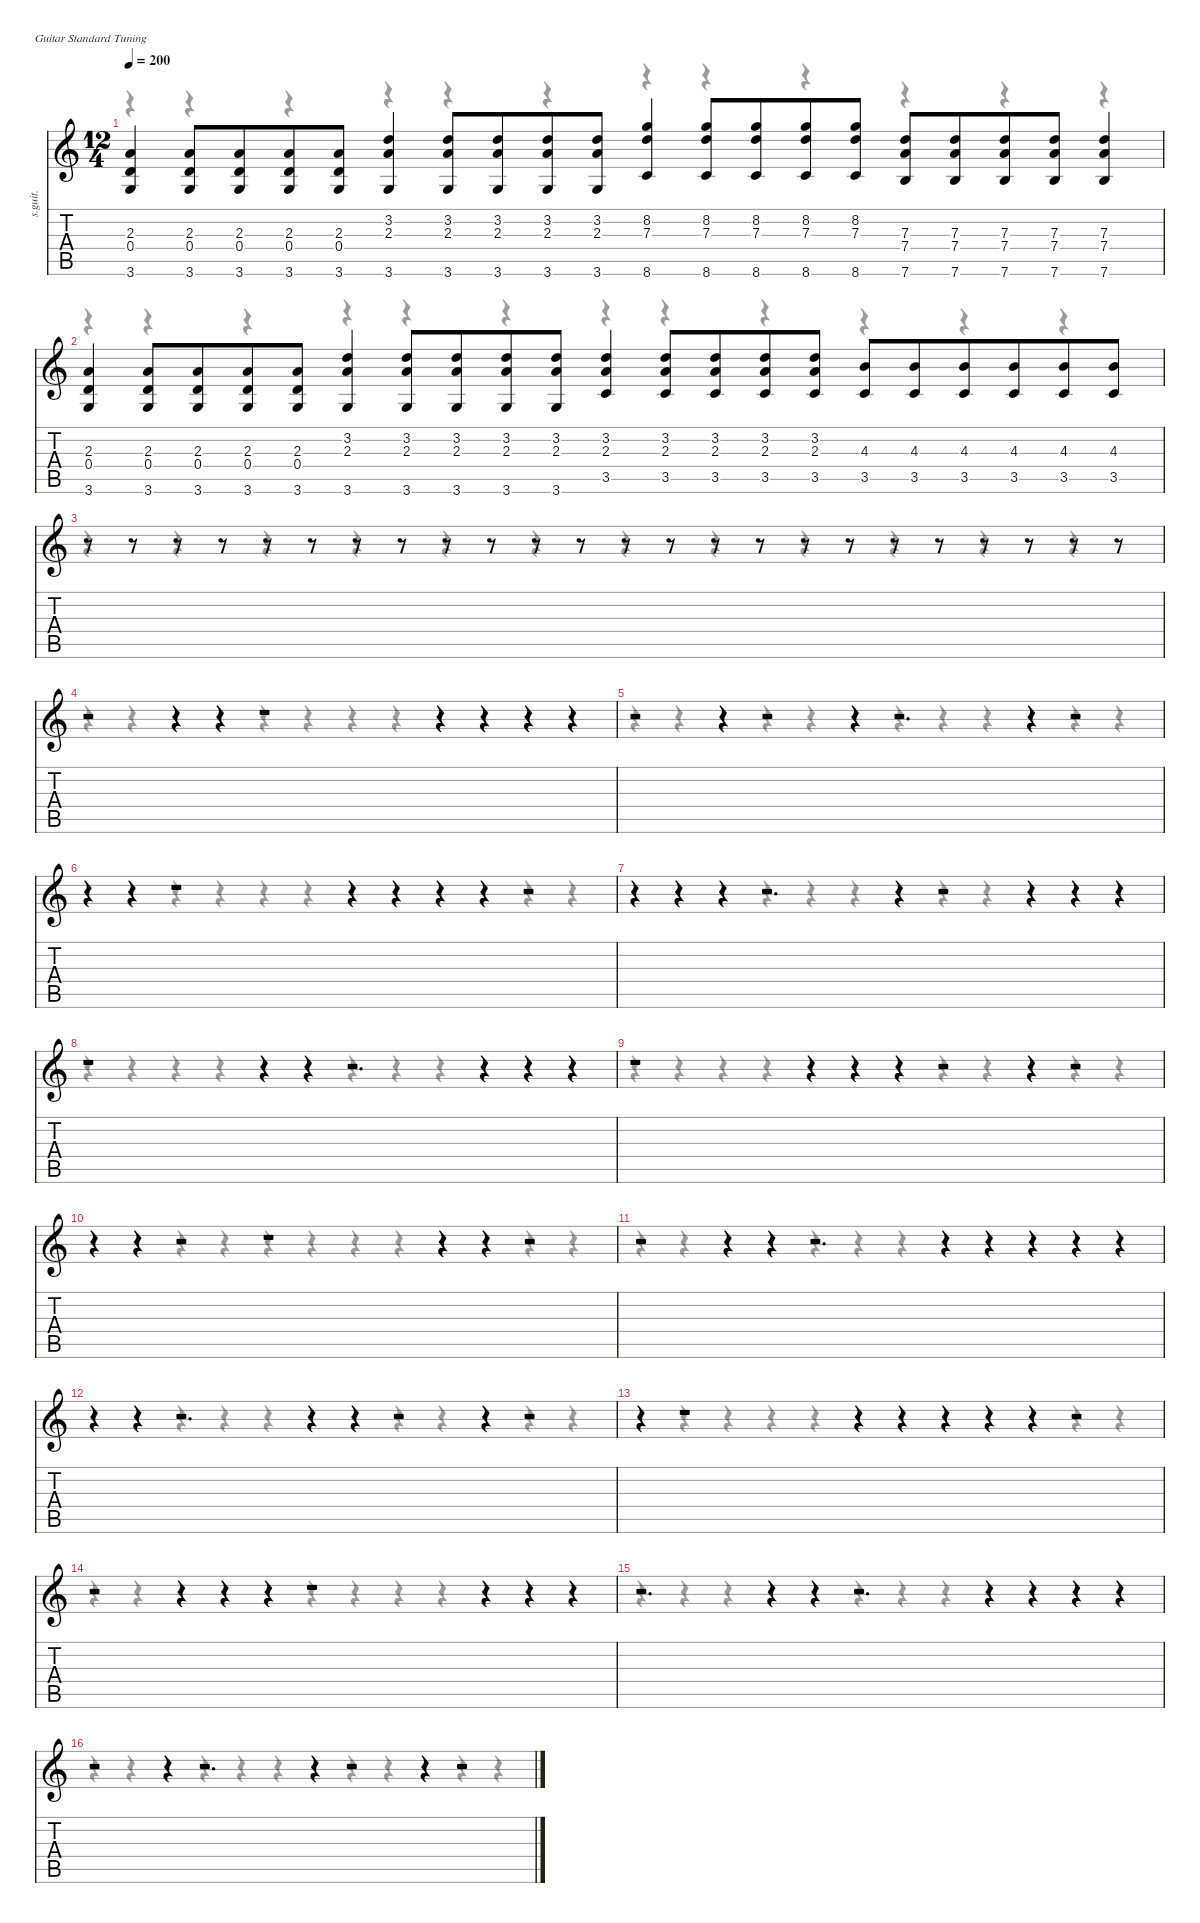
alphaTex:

\defaultSystemsLayout 4
\hideDynamics
\bracketExtendMode nobrackets
\otherSystemsTrackNameOrientation horizontal
\track ("Track 1" "s.guit.") {instrument acousticguitarsteel}
\staff {score tabs}
\tuning (E4 B3 G3 D3 A2 E2)
\voice
\ts (12 4)
\beaming (8 6 6 6 6)
\tempo 200
\clef g2
\ks c
(2.3 0.4 3.6).4{dy f beam Up} (2.3 0.4 3.6).8{beam Up} (2.3 0.4 3.6).8{beam Up} (2.3 0.4 3.6).8{beam Up} (2.3 0.4 3.6).8{beam Up} (3.2 2.3 3.6).4{beam Up} (3.2 2.3 3.6).8{beam Up} (3.2 2.3 3.6).8{beam Up} (3.2 2.3 3.6).8{beam Up} (3.2 2.3 3.6).8{beam Up} (8.2 7.3 8.6).4{beam Up} (8.2 7.3 8.6).8{beam Up} (8.2 7.3 8.6).8{beam Up} (8.2 7.3 8.6).8{beam Up} (8.2 7.3 8.6).8{beam Up} (7.3 7.4 7.6).8{beam Up} (7.3 7.4 7.6).8{beam Up} (7.3 7.4 7.6).8{beam Up} (7.3 7.4 7.6).8{beam Up} (7.3 7.4 7.6).4{beam Up} |
(2.3 0.4 3.6).4{beam Up} (2.3 0.4 3.6).8{beam Up} (2.3 0.4 3.6).8{beam Up} (2.3 0.4 3.6).8{beam Up} (2.3 0.4 3.6).8{beam Up} (3.2 2.3 3.6).4{beam Up} (3.2 2.3 3.6).8{beam Up} (3.2 2.3 3.6).8{beam Up} (3.2 2.3 3.6).8{beam Up} (3.2 2.3 3.6).8{beam Up} (3.2 2.3 3.5).4{beam Up} (3.2 2.3 3.5).8{beam Up} (3.2 2.3 3.5).8{beam Up} (3.2 2.3 3.5).8{beam Up} (3.2 2.3 3.5).8{beam Up} (4.3 3.5).8{beam Up} (4.3 3.5).8{beam Up} (4.3 3.5).8{beam Up} (4.3 3.5).8{beam Up} (4.3 3.5).8{beam Up} (4.3 3.5).8{beam Up} |
r.8{beam Up} r.8{beam Up} r.8{beam Up} r.8{beam Up} r.8{beam Up} r.8{beam Up} r.8{beam Up} r.8{beam Up} r.8{beam Up} r.8{beam Up} r.8{beam Up} r.8{beam Up} r.8{beam Up} r.8{beam Up} r.8{beam Up} r.8{beam Up} r.8{beam Up} r.8{beam Up} r.8{beam Up} r.8{beam Up} r.8{beam Up} r.8{beam Up} r.8{beam Up} r.8{beam Up} |
r.2{beam Up} r.4{beam Up} r.4{beam Up} r.1{beam Up} r.4{beam Up} r.4{beam Up} r.4{beam Up} r.4{beam Up} |
r.2{beam Up} r.4{beam Up} r.2{beam Up} r.4{beam Up} r.2{d beam Up} r.4{beam Up} r.2{beam Up} |
r.4{beam Up} r.4{beam Up} r.1{beam Up} r.4{beam Up} r.4{beam Up} r.4{beam Up} r.4{beam Up} r.2{beam Up} |
r.4{beam Up} r.4{beam Up} r.4{beam Up} r.2{d beam Up} r.4{beam Up} r.2{beam Up} r.4{beam Up} r.4{beam Up} r.4{beam Up} |
r.1{beam Up} r.4{beam Up} r.4{beam Up} r.2{d beam Up} r.4{beam Up} r.4{beam Up} r.4{beam Up} |
r.1{beam Up} r.4{beam Up} r.4{beam Up} r.4{beam Up} r.2{beam Up} r.4{beam Up} r.2{beam Up} |
r.4{beam Up} r.4{beam Up} r.2{beam Up} r.1{beam Up} r.4{beam Up} r.4{beam Up} r.2{beam Up} |
r.2{beam Up} r.4{beam Up} r.4{beam Up} r.2{d beam Up} r.4{beam Up} r.4{beam Up} r.4{beam Up} r.4{beam Up} r.4{beam Up} |
r.4{beam Up} r.4{beam Up} r.2{d beam Up} r.4{beam Up} r.4{beam Up} r.2{beam Up} r.4{beam Up} r.2{beam Up} |
r.4{beam Up} r.1{beam Up} r.4{beam Up} r.4{beam Up} r.4{beam Up} r.4{beam Up} r.4{beam Up} r.2{beam Up} |
r.2{beam Up} r.4{beam Up} r.4{beam Up} r.4{beam Up} r.1{beam Up} r.4{beam Up} r.4{beam Up} r.4{beam Up} |
r.2{d beam Up} r.4{beam Up} r.4{beam Up} r.2{d beam Up} r.4{beam Up} r.4{beam Up} r.4{beam Up} r.4{beam Up} |
r.2{beam Up} r.4{beam Up} r.2{d beam Up} r.4{beam Up} r.2{beam Up} r.4{beam Up} r.2{beam Up}
\voice
\clef g2
\ottava regular
\simile none
\ks c
r.4{dy mf beam Down} r.4{beam Down} r.4{beam Down} r.4{beam Down} r.4{beam Down} r.4{beam Down} r.4{beam Down} r.4{beam Down} r.4{beam Down} r.4{beam Down} r.4{beam Down} r.4{beam Down} |
r.4{beam Down} r.4{beam Down} r.4{beam Down} r.4{beam Down} r.4{beam Down} r.4{beam Down} r.4{beam Down} r.4{beam Down} r.4{beam Down} r.4{beam Down} r.4{beam Down} r.4{beam Down} |
r.4{beam Down} r.4{beam Down} r.4{beam Down} r.4{beam Down} r.4{beam Down} r.4{beam Down} r.4{beam Down} r.4{beam Down} r.4{beam Down} r.4{beam Down} r.4{beam Down} r.4{beam Down} |
r.4{beam Down} r.4{beam Down} r.4{beam Down} r.4{beam Down} r.4{beam Down} r.4{beam Down} r.4{beam Down} r.4{beam Down} r.4{beam Down} r.4{beam Down} r.4{beam Down} r.4{beam Down} |
r.4{beam Down} r.4{beam Down} r.4{beam Down} r.4{beam Down} r.4{beam Down} r.4{beam Down} r.4{beam Down} r.4{beam Down} r.4{beam Down} r.4{beam Down} r.4{beam Down} r.4{beam Down} |
r.4{beam Down} r.4{beam Down} r.4{beam Down} r.4{beam Down} r.4{beam Down} r.4{beam Down} r.4{beam Down} r.4{beam Down} r.4{beam Down} r.4{beam Down} r.4{beam Down} r.4{beam Down} |
r.4{beam Down} r.4{beam Down} r.4{beam Down} r.4{beam Down} r.4{beam Down} r.4{beam Down} r.4{beam Down} r.4{beam Down} r.4{beam Down} r.4{beam Down} r.4{beam Down} r.4{beam Down} |
r.4{beam Down} r.4{beam Down} r.4{beam Down} r.4{beam Down} r.4{beam Down} r.4{beam Down} r.4{beam Down} r.4{beam Down} r.4{beam Down} r.4{beam Down} r.4{beam Down} r.4{beam Down} |
r.4{beam Down} r.4{beam Down} r.4{beam Down} r.4{beam Down} r.4{beam Down} r.4{beam Down} r.4{beam Down} r.4{beam Down} r.4{beam Down} r.4{beam Down} r.4{beam Down} r.4{beam Down} |
r.4{beam Down} r.4{beam Down} r.4{beam Down} r.4{beam Down} r.4{beam Down} r.4{beam Down} r.4{beam Down} r.4{beam Down} r.4{beam Down} r.4{beam Down} r.4{beam Down} r.4{beam Down} |
r.4{beam Down} r.4{beam Down} r.4{beam Down} r.4{beam Down} r.4{beam Down} r.4{beam Down} r.4{beam Down} r.4{beam Down} r.4{beam Down} r.4{beam Down} r.4{beam Down} r.4{beam Down} |
r.4{beam Down} r.4{beam Down} r.4{beam Down} r.4{beam Down} r.4{beam Down} r.4{beam Down} r.4{beam Down} r.4{beam Down} r.4{beam Down} r.4{beam Down} r.4{beam Down} r.4{beam Down} |
r.4{beam Down} r.4{beam Down} r.4{beam Down} r.4{beam Down} r.4{beam Down} r.4{beam Down} r.4{beam Down} r.4{beam Down} r.4{beam Down} r.4{beam Down} r.4{beam Down} r.4{beam Down} |
r.4{beam Down} r.4{beam Down} r.4{beam Down} r.4{beam Down} r.4{beam Down} r.4{beam Down} r.4{beam Down} r.4{beam Down} r.4{beam Down} r.4{beam Down} r.4{beam Down} r.4{beam Down} |
r.4{beam Down} r.4{beam Down} r.4{beam Down} r.4{beam Down} r.4{beam Down} r.4{beam Down} r.4{beam Down} r.4{beam Down} r.4{beam Down} r.4{beam Down} r.4{beam Down} r.4{beam Down} |
r.4{beam Down} r.4{beam Down} r.4{beam Down} r.4{beam Down} r.4{beam Down} r.4{beam Down} r.4{beam Down} r.4{beam Down} r.4{beam Down} r.4{beam Down} r.4{beam Down} r.4{beam Down}
